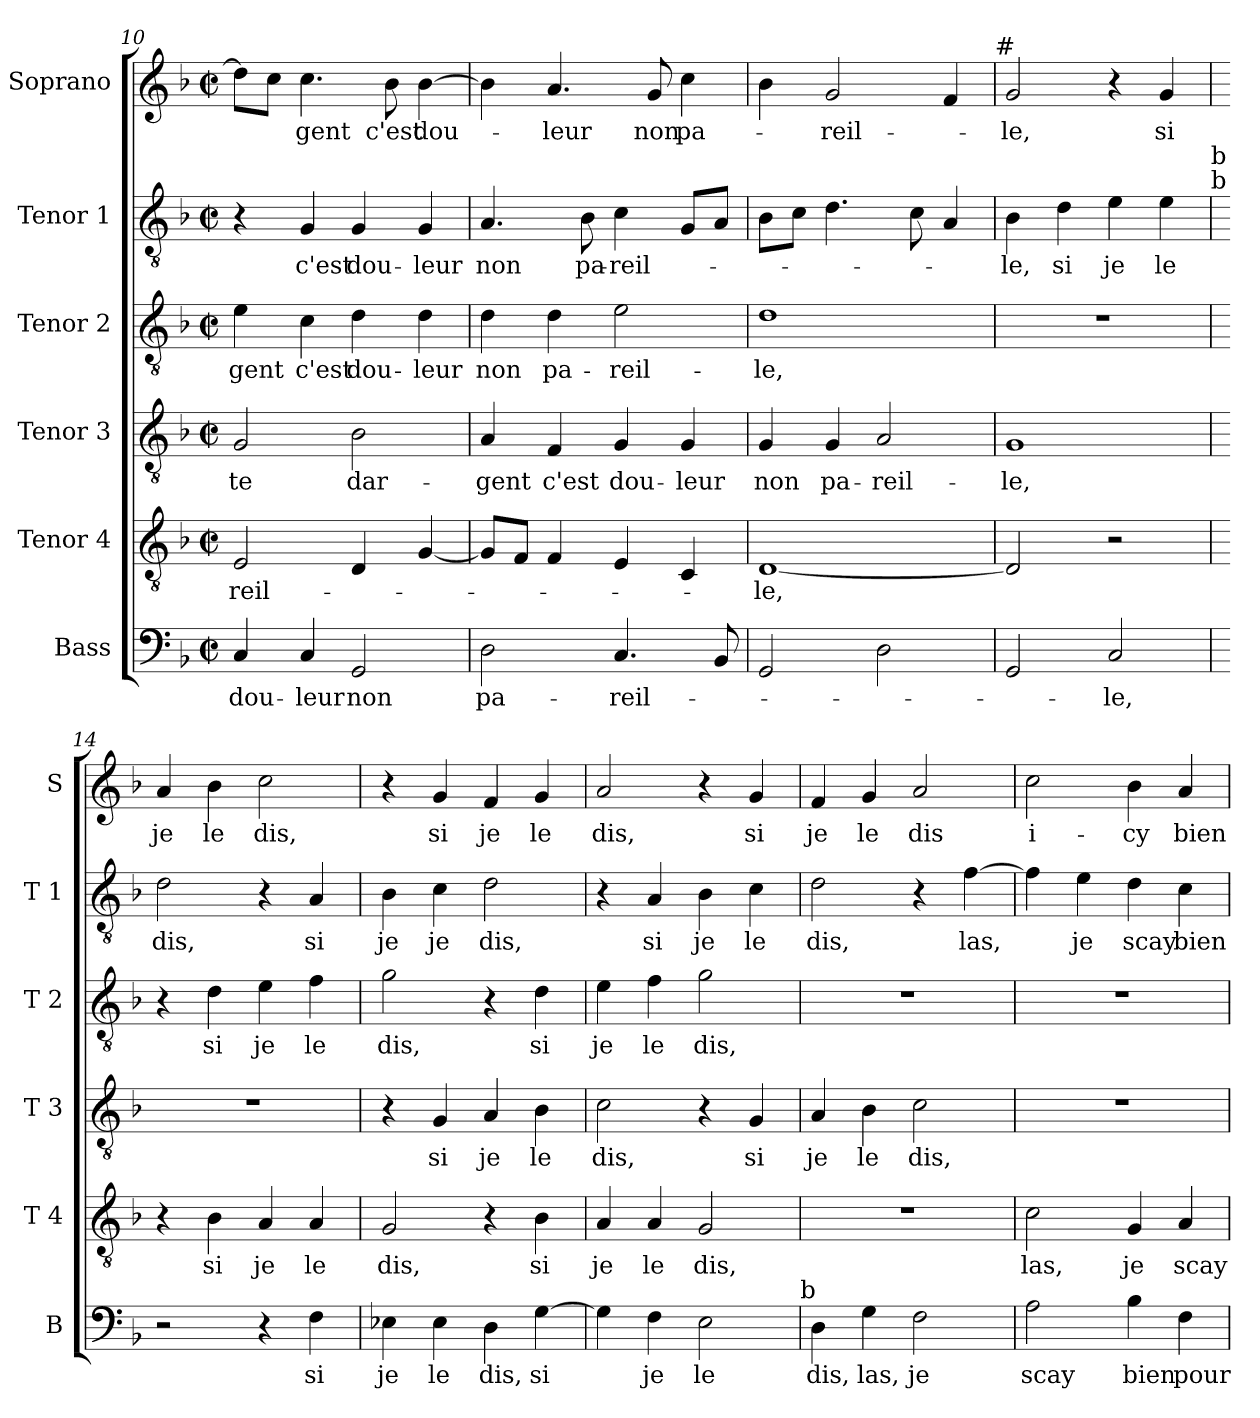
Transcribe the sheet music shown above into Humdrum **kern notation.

**kern	**text	**kern	**text	**kern	**text	**kern	**text	**kern	**text	**kern	**text
*part6	*part6	*part5	*part5	*part4	*part4	*part3	*part3	*part2	*part2	*part1	*part1
*staff6	*staff6	*staff5	*staff5	*staff4	*staff4	*staff3	*staff3	*staff2	*staff2	*staff1	*staff1
*I"Bass	*	*I"Tenor 4	*	*I"Tenor 3	*	*I"Tenor 2	*	*I"Tenor 1	*	*I"Soprano	*
*I'B	*	*I'T 4	*	*I'T 3	*	*I'T 2	*	*I'T 1	*	*I'S	*
*clefF4	*	*clefGv2	*	*clefGv2	*	*clefGv2	*	*clefGv2	*	*clefG2	*
*k[b-]	*	*k[b-]	*	*k[b-]	*	*k[b-]	*	*k[b-]	*	*k[b-]	*
*F:	*	*F:	*	*F:	*	*F:	*	*F:	*	*F:	*
*M2/2	*	*M2/2	*	*M2/2	*	*M2/2	*	*M2/2	*	*M2/2	*
*met(c|)	*	*met(c|)	*	*met(c|)	*	*met(c|)	*	*met(c|)	*	*met(c|)	*
=10	=10	=10	=10	=10	=10	=10	=10	=10	=10	=10	=10
4C/	dou-	2E/	-reil-	2G/	-te	4e\	-gent	4r	.	8dd\L]	.
.	.	.	.	.	.	.	.	.	.	8cc\J	.
4C/	-leur	.	.	.	.	4c\	c'est	4G/	c'est	4.cc\	-gent
2GG/	non	4D/	.	2B-\	dar-	4d\	dou-	4G/	dou-	.	.
.	.	.	.	.	.	.	.	.	.	8b-\	c'est
.	.	[4G/	.	.	.	4d\	-leur	4G/	-leur	[4b-\	dou-
=11	=11	=11	=11	=11	=11	=11	=11	=11	=11	=11	=11
2D\	pa-	8G/L]	.	4A/	-gent	4d\	non	4.A/	non	4b-\]	.
.	.	8F/J	.	.	.	.	.	.	.	.	.
.	.	4F/	.	4F/	c'est	4d\	pa-	.	.	4.a/	-leur
.	.	.	.	.	.	.	.	8B-\	pa-	.	.
4.C/	-reil-	4E/	.	4G/	dou-	2e\	-reil-	4c\	-reil-	.	.
.	.	.	.	.	.	.	.	.	.	8g/	non
.	.	4C/	.	4G/	-leur	.	.	8G/L	.	4cc\	pa-
8BB-/	.	.	.	.	.	.	.	8A/J	.	.	.
=12	=12	=12	=12	=12	=12	=12	=12	=12	=12	=12	=12
2GG/	.	[1D	-le,	4G/	non	1d	-le,	8B-\L	.	4b-\	.
.	.	.	.	.	.	.	.	8c\J	.	.	.
.	.	.	.	4G/	pa-	.	.	4.d\	.	2g/	-reil-
2D\	.	.	.	2A/	-reil-	.	.	.	.	.	.
.	.	.	.	.	.	.	.	8c\	.	.	.
.	.	.	.	.	.	.	.	4A/	.	4f/	.
!	!	!	!	!	!	!	!	!	!	!LO:TX:a:t=#	!
!!LO:PB:g=z
=13	=13	=13	=13	=13	=13	=13	=13	=13	=13	=13	=13
2GG/	.	2D/]	.	1G	-le,	1r	.	4B-\	-le,	2g/	-le,
.	.	.	.	.	.	.	.	4d\	si	.	.
2C/	-le,	2r	.	.	.	.	.	4e\	je	4r	.
.	.	.	.	.	.	.	.	4e\	le	4g/	si
!	!	!	!	!	!	!	!	!LO:TX:a:t=b	!	!	!
!	!	!	!	!	!	!	!	!LO:TX:a:t=b	!	!	!
=14	=14	=14	=14	=14	=14	=14	=14	=14	=14	=14	=14
2r	.	4r	.	1r	.	4r	.	2d\	dis,	4a/	je
.	.	4B-\	si	.	.	4d\	si	.	.	4b-\	le
4r	.	4A/	je	.	.	4e\	je	4r	.	2cc\	dis,
4F\	si	4A/	le	.	.	4f\	le	4A/	si	.	.
=15	=15	=15	=15	=15	=15	=15	=15	=15	=15	=15	=15
4E-X\	je	2G/	dis,	4r	.	2g\	dis,	4B-\	je	4r	.
4E-\	le	.	.	4G/	si	.	.	4c\	je	4g/	si
4D\	dis,	4r	.	4A/	je	4r	.	2d\	dis,	4f/	je
[4G\	si	4B-\	si	4B-\	le	4d\	si	.	.	4g/	le
=16	=16	=16	=16	=16	=16	=16	=16	=16	=16	=16	=16
4G\]	.	4A/	je	2c\	dis,	4e\	je	4r	.	2a/	dis,
4F\	je	4A/	le	.	.	4f\	le	4A/	si	.	.
2E\	le	2G/	dis,	4r	.	2g\	dis,	4B-\	je	4r	.
.	.	.	.	4G/	si	.	.	4c\	le	4g/	si
!LO:TX:a:t=b	!	!	!	!	!	!	!	!	!	!	!
=17	=17	=17	=17	=17	=17	=17	=17	=17	=17	=17	=17
4D\	dis,	1r	.	4A/	je	1r	.	2d\	dis,	4f/	je
4G\	las,	.	.	4B-\	le	.	.	.	.	4g/	le
2F\	je	.	.	2c\	dis,	.	.	4r	.	2a/	dis
.	.	.	.	.	.	.	.	[4f\	las,	.	.
=18	=18	=18	=18	=18	=18	=18	=18	=18	=18	=18	=18
2A\	scay	2c\	las,	1r	.	1r	.	4f\]	.	2cc\	i-
.	.	.	.	.	.	.	.	4e\	je	.	.
4B-\	bien	4G/	je	.	.	.	.	4d\	scay	4b-\	-cy
4F\	pour-	4A/	scay	.	.	.	.	4c\	bien	4a/	bien
=	=	=	=	=	=	=	=	=	=	=	=
*-	*-	*-	*-	*-	*-	*-	*-	*-	*-	*-	*-
